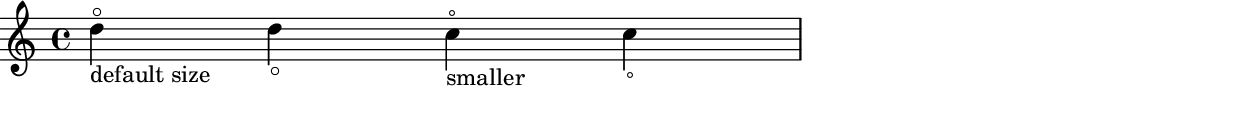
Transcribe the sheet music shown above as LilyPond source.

%% Generated by lilypond-book.py
%% Options: [exampleindent=10.16\mm,indent=0\mm,line-width=160\mm,quote]
\include "lilypond-book-preamble.ly"


% ****************************************************************
% Start cut-&-pastable-section
% ****************************************************************



\paper {
  indent = 0\mm
  line-width = 160\mm
  % offset the left padding, also add 1mm as lilypond creates cropped
  % images with a little space on the right
  line-width = #(- line-width (* mm  3.000000) (* mm 1))
  line-width = 160\mm - 2.0 * 10.16\mm
  % offset the left padding, also add 1mm as lilypond creates cropped
  % images with a little space on the right
  line-width = #(- line-width (* mm  3.000000) (* mm 1))
}

\layout {
  
}





% ****************************************************************
% ly snippet:
% ****************************************************************
\sourcefilename "changing--flageolet-mark-size.ly"
\sourcefileline 0
%% DO NOT EDIT this file manually; it is automatically
%% generated from LSR http://lsr.di.unimi.it
%% Make any changes in LSR itself, or in Documentation/snippets/new/ ,
%% and then run scripts/auxiliar/makelsr.py
%%
%% This file is in the public domain.
\version "2.18.0"

\header {
%% Translation of GIT committish: 8ffecf6be17c6ec2ff87cf31873121a8cce29b09
  texidoces = "
Para hacer más pequeño el círculo de @code{\\flageolet} (armónico)
utilice la siguiente función de Scheme.

"
  doctitlees = "Cambiar el tamaño de la marca de \\flageolet"

%% Translation of GIT committish: 0a868be38a775ecb1ef935b079000cebbc64de40
  texidocde = "
Um den @code{\\flageolet}-Kreis kleiner zu machen, kann diese
Scheme-Funktion eingesetzt werden.

"
  doctitlede = "\\flageolet-Zeichen verkleinern"

%% Translation of GIT committish: 8eae9a75fb3ec1d0b6633103c8a652608c8fa630
  texidocfr = "
Il est possible de rapetisser le cercle d'un @code{\\flageolet} grâce
à une fonction Scheme.

"
  doctitlefr = "Modifier la taille d'un \\flageolet"

  lsrtags = "expressive-marks, scheme-language, specific-notation, symbols-and-glyphs, unfretted-strings"

  texidoc = "
To make the @code{\\flageolet} circle smaller use the following Scheme
function.

"
  doctitle = "Changing \\flageolet mark size"
} % begin verbatim

smallFlageolet =
#(let ((m (make-articulation "flageolet")))
   (set! (ly:music-property m 'tweaks)
         (acons 'font-size -3
                (ly:music-property m 'tweaks)))
   m)

\layout { ragged-right = ##f }

\relative c'' {
  d4^\flageolet_\markup { default size } d_\flageolet
  c4^\smallFlageolet_\markup { smaller } c_\smallFlageolet
}



% ****************************************************************
% end ly snippet
% ****************************************************************
